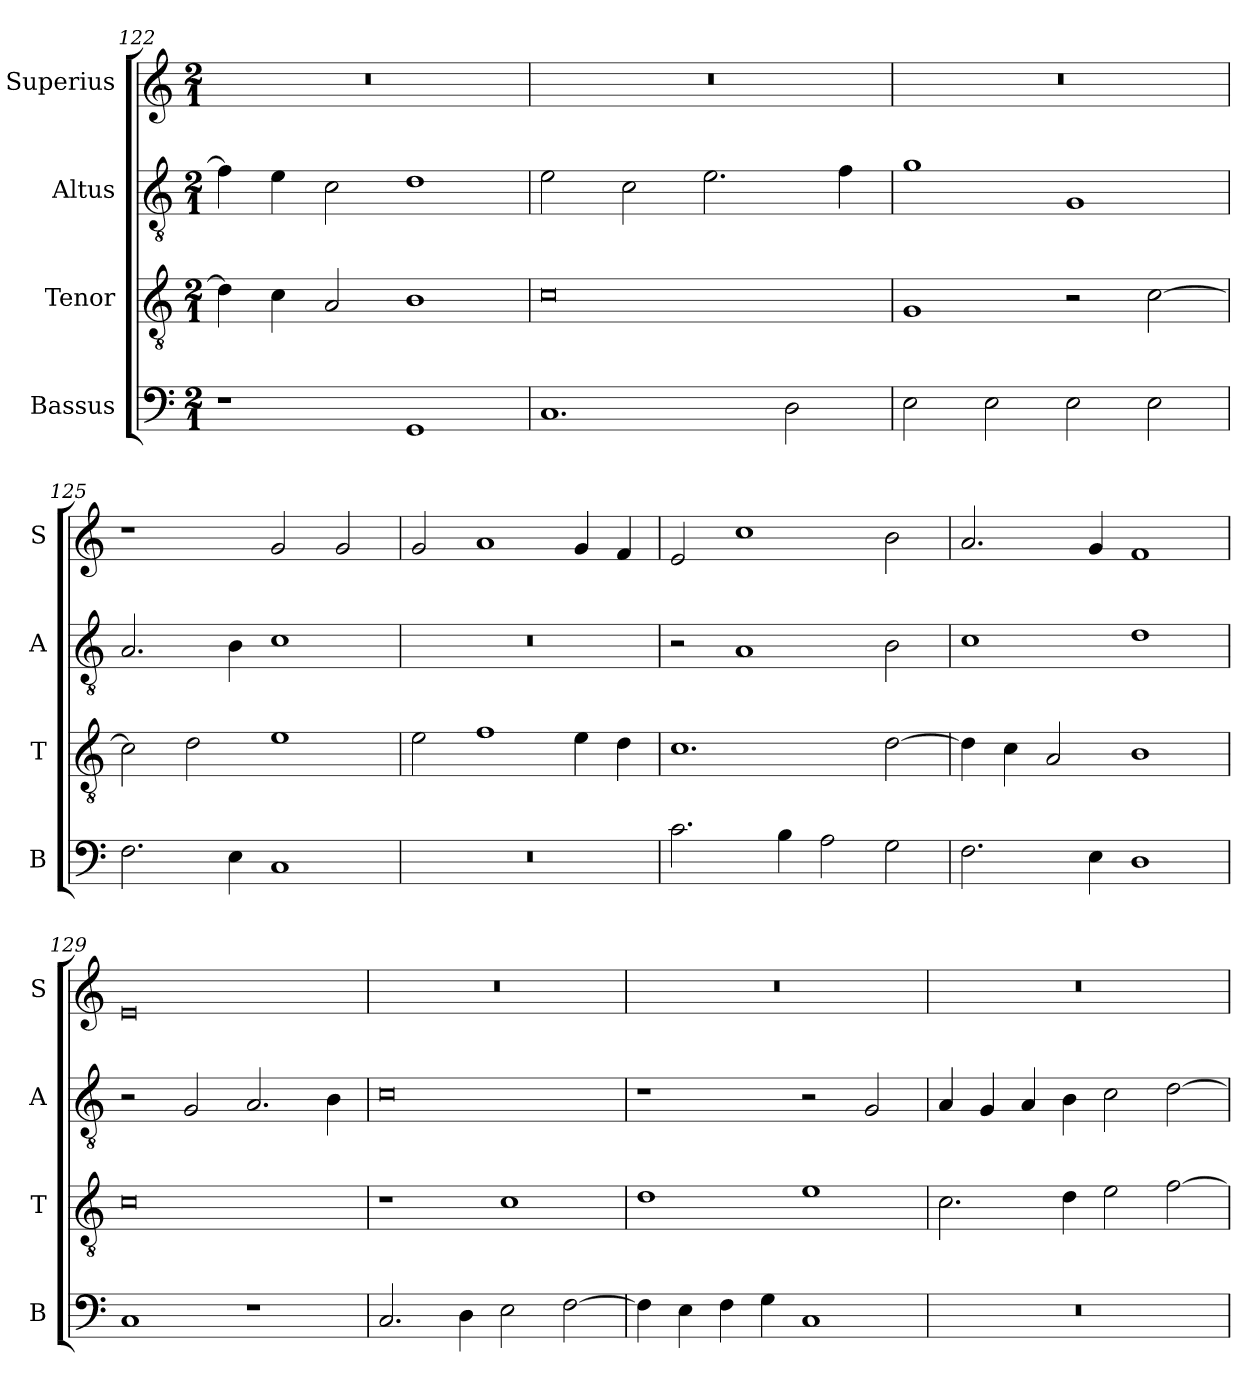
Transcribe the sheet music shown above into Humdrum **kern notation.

**kern	**kern	**kern	**kern
*part4	*part3	*part2	*part1
*staff4	*staff3	*staff2	*staff1
*I"Bassus	*I"Tenor	*I"Altus	*I"Superius
*I'B	*I'T	*I'A	*I'S
*clefF4	*clefGv2	*clefGv2	*clefG2
*k[]	*k[]	*k[]	*k[]
*M2/1	*M2/1	*M2/1	*M2/1
=122	=122	=122	=122
1r	4d\]	4f\]	0r
.	4c\	4e\	.
.	2A/	2c\	.
1GG	1B	1d	.
=123	=123	=123	=123
1.C	0c	2e\	0r
.	.	2c\	.
.	.	2.e\	.
2D\	.	.	.
.	.	4f\	.
=124	=124	=124	=124
2E\	1G	1g	0r
2E\	.	.	.
2E\	2r	1G	.
2E\	[2c\	.	.
=125	=125	=125	=125
2.F\	2c\]	2.A/	1r
.	2d\	.	.
4E\	.	4B\	.
1C	1e	1c	2g/
.	.	.	2g/
=126	=126	=126	=126
0r	2e\	0r	2g/
.	1f	.	1a
.	4e\	.	4g/
.	4d\	.	4f/
=127	=127	=127	=127
2.c\	1.c	2r	2e/
.	.	1A	1cc
4B\	.	.	.
2A\	.	.	.
2G\	[2d\	2B\	2b\
=128	=128	=128	=128
2.F\	4d\]	1c	2.a/
.	4c\	.	.
.	2A/	.	.
4E\	.	.	4g/
1D	1B	1d	1f
=129	=129	=129	=129
1C	0c	2r	0e
.	.	2G/	.
1r	.	2.A/	.
.	.	4B\	.
=130	=130	=130	=130
2.C/	1r	0c	0r
4D\	.	.	.
2E\	1c	.	.
[2F\	.	.	.
=131	=131	=131	=131
4F\]	1d	1r	0r
4E\	.	.	.
4F\	.	.	.
4G\	.	.	.
1C	1e	2r	.
.	.	2G/	.
=132	=132	=132	=132
0r	2.c\	4A/	0r
.	.	4G/	.
.	.	4A/	.
.	4d\	4B\	.
.	2e\	2c\	.
.	[2f\	[2d\	.
=	=	=	=
*-	*-	*-	*-
